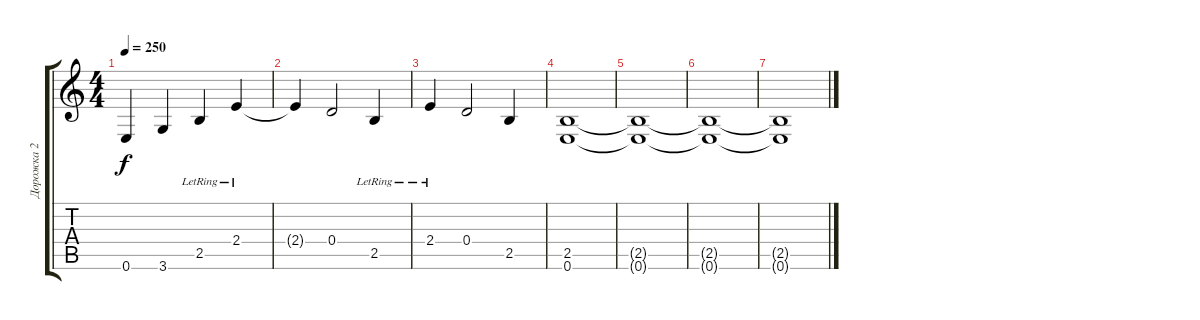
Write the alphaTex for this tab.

\track ("Дорожка 2" "Дорожка 2") {instrument overdrivenguitar}
\staff {score tabs}
\tuning (E4 B3 G3 D3 A2 E2) {hide}
\ts (4 4)
\tempo 250
\clef g2
\ks c
0.6.4{dy f} 3.6.4 2.5{lr}.4 2.4{lr}.4 |
2.4{t}.4 0.4.2 2.5{lr}.4 |
2.4{lr}.4 0.4.2 2.5.4 |
(2.5 0.6).1 |
(2.5{t} 0.6{t}).1 |
(2.5{t} 0.6{t}).1 |
(2.5{t} 0.6{t}).1
